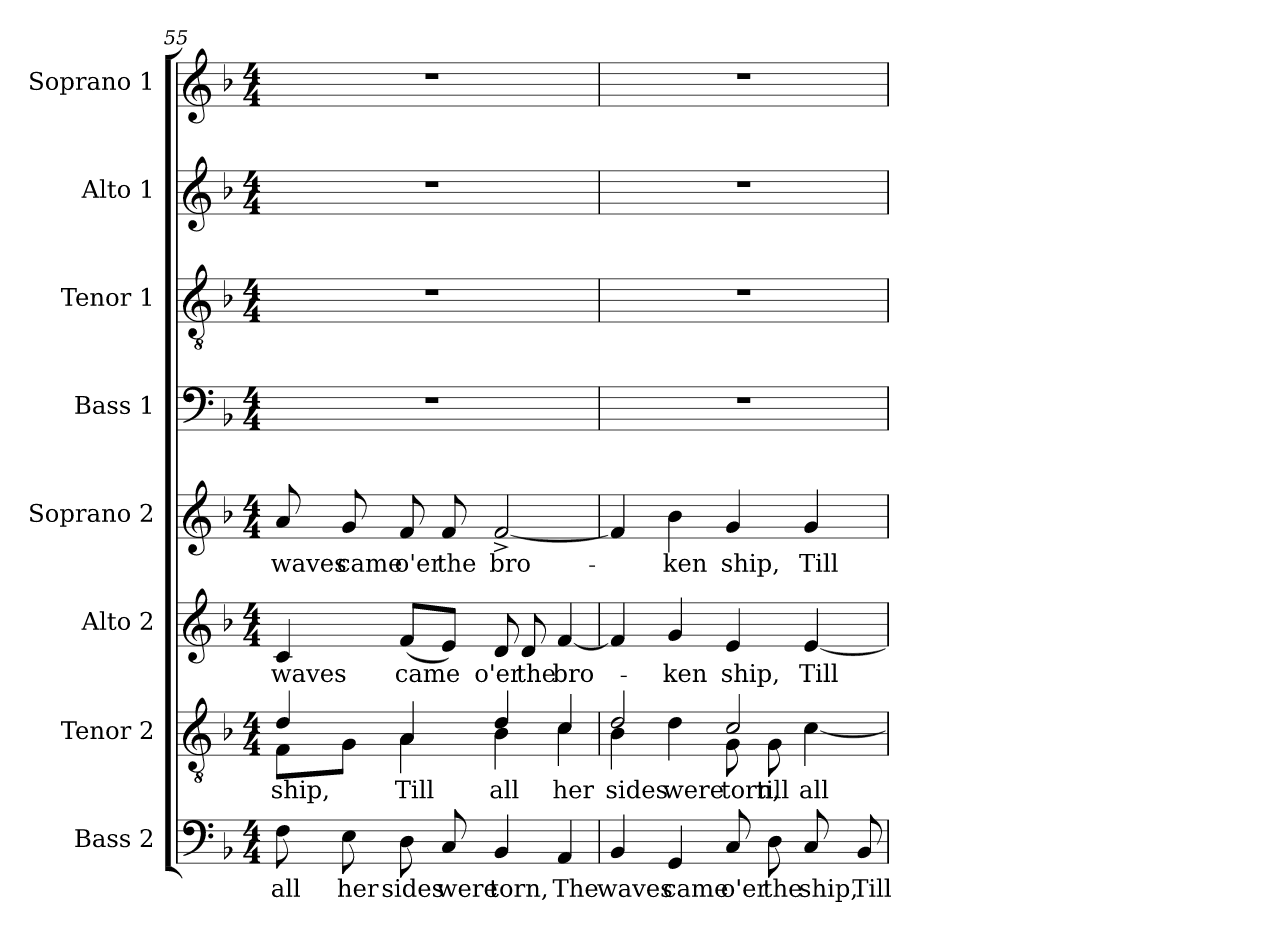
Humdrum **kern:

**kern	**text	**kern	**text	**kern	**text	**kern	**text	**kern	**kern	**kern	**kern
*part8	*part8	*part7	*part7	*part6	*part6	*part5	*part5	*part4	*part3	*part2	*part1
*staff8	*staff8	*staff7	*staff7	*staff6	*staff6	*staff5	*staff5	*staff4	*staff3	*staff2	*staff1
*I"Bass 2	*	*I"Tenor 2	*	*I"Alto 2	*	*I"Soprano 2	*	*I"Bass 1	*I"Tenor 1	*I"Alto 1	*I"Soprano 1
*I'B2.	*	*I'T2.	*	*I'A2.	*	*I'S2.	*	*I'B1.	*I'T1.	*I'A1.	*I'S1.
*clefF4	*	*clefGv2	*	*clefG2	*	*clefG2	*	*clefF4	*clefGv2	*clefG2	*clefG2
*	*	*ITrd7c12	*	*	*	*	*	*	*ITrd7c12	*	*
*k[b-]	*	*k[b-]	*	*k[b-]	*	*k[b-]	*	*k[b-]	*k[b-]	*k[b-]	*k[b-]
*F:	*	*F:	*	*F:	*	*F:	*	*F:	*F:	*F:	*F:
*M4/4	*	*M4/4	*	*M4/4	*	*M4/4	*	*M4/4	*M4/4	*M4/4	*M4/4
=55	=55	=55	=55	=55	=55	=55	=55	=55	=55	=55	=55
!	!LO:LY:b:color=#000000	!	!	!	!	!	!	!	!	!	!
!	!	!	!LO:LY:a:color=#000000	!	!	!	!	!	!	!	!
*	*	*^	*	*	*	*	*	*	*	*	*
!	!	!	!	!LO:LY:b:color=#000000	!	!	!	!	!	!	!	!
!	!	!	!	!	!	!LO:LY:b:color=#000000	!	!	!	!	!	!
!	!	!	!	!	!	!	!	!LO:LY:b:color=#000000	!	!	!	!
8Fi\	all	4Di/	8FFi\L	ship,	4ci/	waves	8ai/	waves	1r	1r	1r	1r
!	!LO:LY:b:color=#000000	!	!	!	!	!	!	!	!	!	!	!
!	!	!	!	!	!	!	!	!LO:LY:b:color=#000000	!	!	!	!
8Ei\	her	.	8GGi\J	.	.	.	8gi/	came	.	.	.	.
!	!LO:LY:b:color=#000000	!	!	!	!	!	!	!	!	!	!	!
!	!	!	!	!LO:LY:a:color=#000000	!	!	!	!	!	!	!	!
!	!	!	!	!LO:LY:b:color=#000000	!	!	!	!	!	!	!	!
!	!	!	!	!	!	!LO:LY:b:color=#000000	!	!	!	!	!	!
!	!	!	!	!	!	!	!	!LO:LY:b:color=#000000	!	!	!	!
8Di\	sides	4AAi/	4AAi\	Till	(8fi/L	came	8fi/	o'er	.	.	.	.
!	!LO:LY:b:color=#000000	!	!	!	!	!	!	!	!	!	!	!
!	!	!	!	!	!	!	!	!LO:LY:b:color=#000000	!	!	!	!
8Ci/	were	.	.	.	8ei/J)	.	8fi/	the	.	.	.	.
!	!LO:LY:b:color=#000000	!	!	!	!	!	!	!	!	!	!	!
!	!	!	!	!LO:LY:a:color=#000000	!	!	!	!	!	!	!	!
!	!	!	!	!LO:LY:b:color=#000000	!	!	!	!	!	!	!	!
!	!	!	!	!	!	!LO:LY:b:color=#000000	!	!	!	!	!	!
!	!	!	!	!	!	!	!	!LO:LY:b:color=#000000	!	!	!	!
4BB-i/	torn,	4Di/	4BB-i\	all	8di/	o'er	[2f^i/	bro-	.	.	.	.
!	!	!	!	!	!	!LO:LY:b:color=#000000	!	!	!	!	!	!
.	.	.	.	.	8di/	the	.	.	.	.	.	.
!	!LO:LY:b:color=#000000	!	!	!	!	!	!	!	!	!	!	!
!	!	!	!	!LO:LY:a:color=#000000	!	!	!	!	!	!	!	!
!	!	!	!	!LO:LY:b:color=#000000	!	!	!	!	!	!	!	!
!	!	!	!	!	!	!LO:LY:b:color=#000000	!	!	!	!	!	!
4AAi/	The	4Ci/	4Ci\	her	[4fi/	bro-	.	.	.	.	.	.
=56	=56	=56	=56	=56	=56	=56	=56	=56	=56	=56	=56	=56
!	!LO:LY:b:color=#000000	!	!	!	!	!	!	!	!	!	!	!
!	!	!	!	!LO:LY:a:color=#000000	!	!	!	!	!	!	!	!
!	!	!	!	!LO:LY:b:color=#000000	!	!	!	!	!	!	!	!
4BB-i/	waves	2Di/	4BB-i\	sides	4fi/]	.	4fi/]	.	1r	1r	1r	1r
!	!LO:LY:b:color=#000000	!	!	!	!	!	!	!	!	!	!	!
!	!	!	!	!LO:LY:b:color=#000000	!	!	!	!	!	!	!	!
!	!	!	!	!	!	!LO:LY:b:color=#000000	!	!	!	!	!	!
!	!	!	!	!	!	!	!	!LO:LY:b:color=#000000	!	!	!	!
4GGi/	came	.	4Di\	were	4gi/	-ken	4b-i\	-ken	.	.	.	.
!	!LO:LY:b:color=#000000	!	!	!	!	!	!	!	!	!	!	!
!	!	!	!	!LO:LY:a:color=#000000	!	!	!	!	!	!	!	!
!	!	!	!	!LO:LY:b:color=#000000	!	!	!	!	!	!	!	!
!	!	!	!	!	!	!LO:LY:b:color=#000000	!	!	!	!	!	!
!	!	!	!	!	!	!	!	!LO:LY:b:color=#000000	!	!	!	!
8Ci/	o'er	2Ci/	8GGi\	torn,	4ei/	ship,	4gi/	ship,	.	.	.	.
!	!LO:LY:b:color=#000000	!	!	!	!	!	!	!	!	!	!	!
!	!	!	!	!LO:LY:b:color=#000000	!	!	!	!	!	!	!	!
8Di\	the	.	8GGi\	till	.	.	.	.	.	.	.	.
!	!LO:LY:b:color=#000000	!	!	!	!	!	!	!	!	!	!	!
!	!	!	!	!LO:LY:b:color=#000000	!	!	!	!	!	!	!	!
!	!	!	!	!	!	!LO:LY:b:color=#000000	!	!	!	!	!	!
!	!	!	!	!	!	!	!	!LO:LY:b:color=#000000	!	!	!	!
8Ci/	ship,	.	[4Ci\	all	[4ei/	Till	4gi/	Till	.	.	.	.
!	!LO:LY:b:color=#000000	!	!	!	!	!	!	!	!	!	!	!
8BB-i/	Till	.	.	.	.	.	.	.	.	.	.	.
*	*	*v	*v	*	*	*	*	*	*	*	*	*
=	=	=	=	=	=	=	=	=	=	=	=
*-	*-	*-	*-	*-	*-	*-	*-	*-	*-	*-	*-
